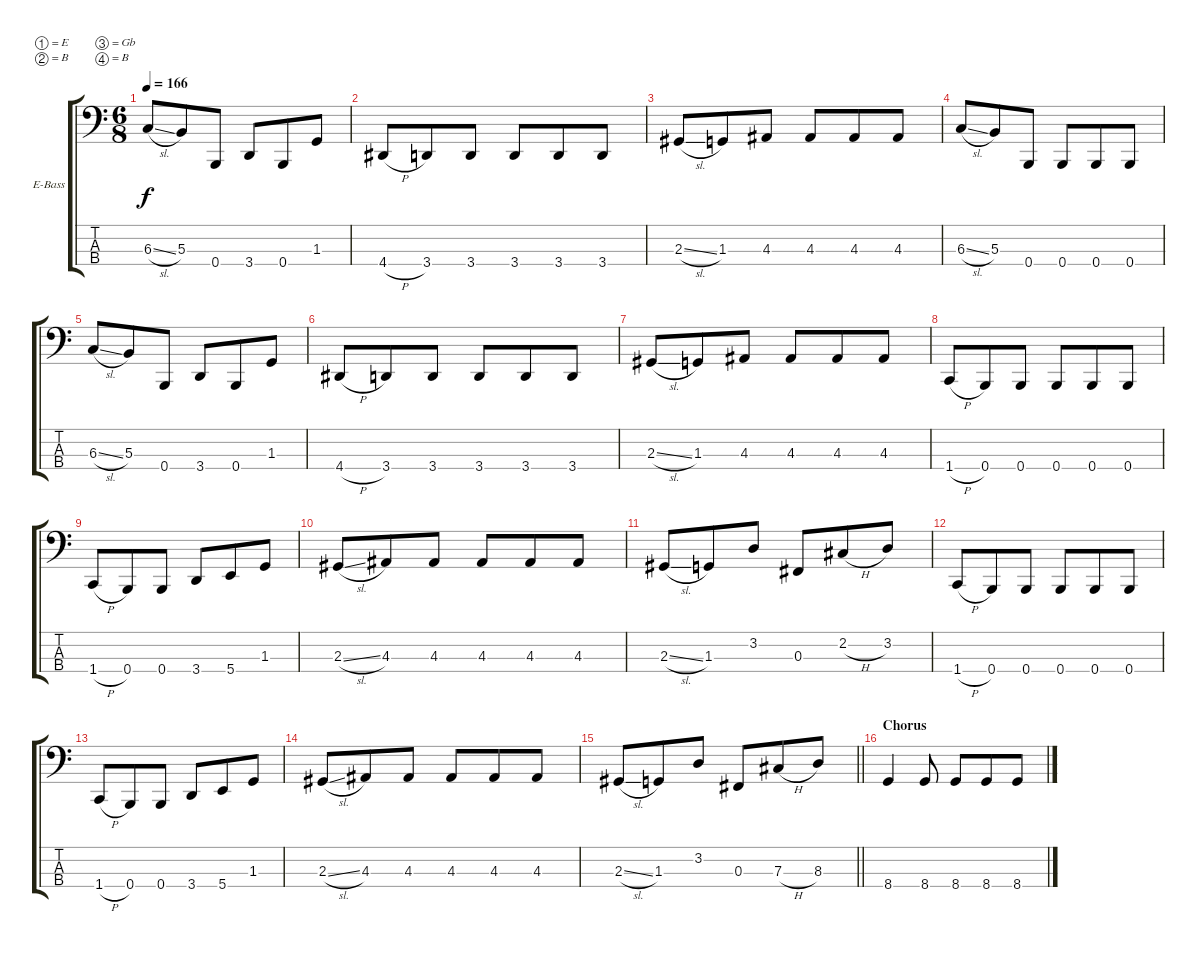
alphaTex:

\bracketExtendMode groupsimilarinstruments
\firstSystemTrackNameOrientation horizontal
\otherSystemsTrackNameOrientation horizontal
\track ("Bass" "E-Bass") {instrument electricbassfinger}
\staff {score tabs}
\tuning (E2 B1 Gb1 B0)
\ts (6 8)
\tempo 166
\clef f4
\ks c
6.3{sl}.8{dy f} 5.3.8 0.4.8 3.4.8 0.4.8 1.3.8 |
4.4{h}.8 3.4.8 3.4.8 3.4.8 3.4.8 3.4.8 |
2.3{sl}.8 1.3.8 4.3.8 4.3.8 4.3.8 4.3.8 |
6.3{sl}.8 5.3.8 0.4.8 0.4.8 0.4.8 0.4.8 |
6.3{sl}.8 5.3.8 0.4.8 3.4.8 0.4.8 1.3.8 |
4.4{h}.8 3.4.8 3.4.8 3.4.8 3.4.8 3.4.8 |
2.3{sl}.8 1.3.8 4.3.8 4.3.8 4.3.8 4.3.8 |
1.4{h}.8 0.4.8 0.4.8 0.4.8 0.4.8 0.4.8 |
1.4{h}.8 0.4.8 0.4.8 3.4.8 5.4.8 1.3.8 |
2.3{sl}.8 4.3.8 4.3.8 4.3.8 4.3.8 4.3.8 |
2.3{sl}.8 1.3.8 3.2.8 0.3.8 2.2{h}.8 3.2.8 |
1.4{h}.8 0.4.8 0.4.8 0.4.8 0.4.8 0.4.8 |
1.4{h}.8 0.4.8 0.4.8 3.4.8 5.4.8 1.3.8 |
2.3{sl}.8 4.3.8 4.3.8 4.3.8 4.3.8 4.3.8 |
\barLineRight lightlight
2.3{sl}.8 1.3.8 3.2.8 0.3.8 7.3{h}.8 8.3.8 |
\section ("" "Chorus")
8.4.4 8.4.8 8.4.8 8.4.8 8.4.8
